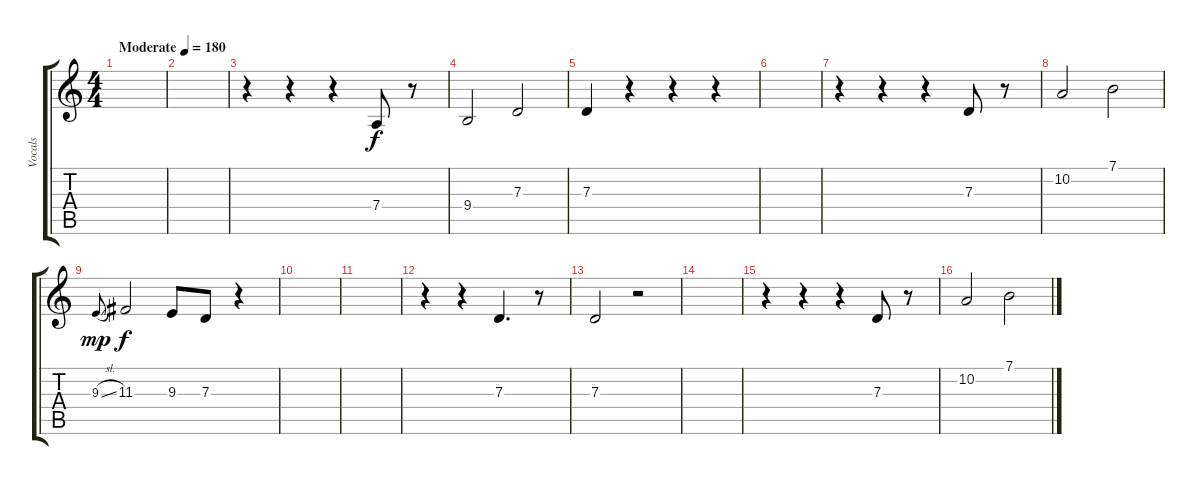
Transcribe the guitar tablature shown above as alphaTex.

\track ("Vocals" "Vocals") {instrument voiceoohs}
\staff {score tabs}
\tuning (E4 B3 G3 D3 A2 E2) {hide}
\ts (4 4)
\tempo (180 "Moderate")
\clef g2
\ks c
|
|
r.4 r.4 r.4 7.4.8 r.8 |
9.4.2 7.3.2 |
7.3.4 r.4 r.4 r.4 |
|
r.4 r.4 r.4 7.3.8 r.8 |
10.2.2 7.1.2 |
9.3{sl}.8{gr onbeat dy mp} 11.3.2{dy f} 9.3.8 7.3.8 r.4 |
|
|
r.4 r.4 7.3.4{d} r.8 |
7.3.2 r.2 |
|
r.4 r.4 r.4 7.3.8 r.8 |
10.2.2 7.1.2
